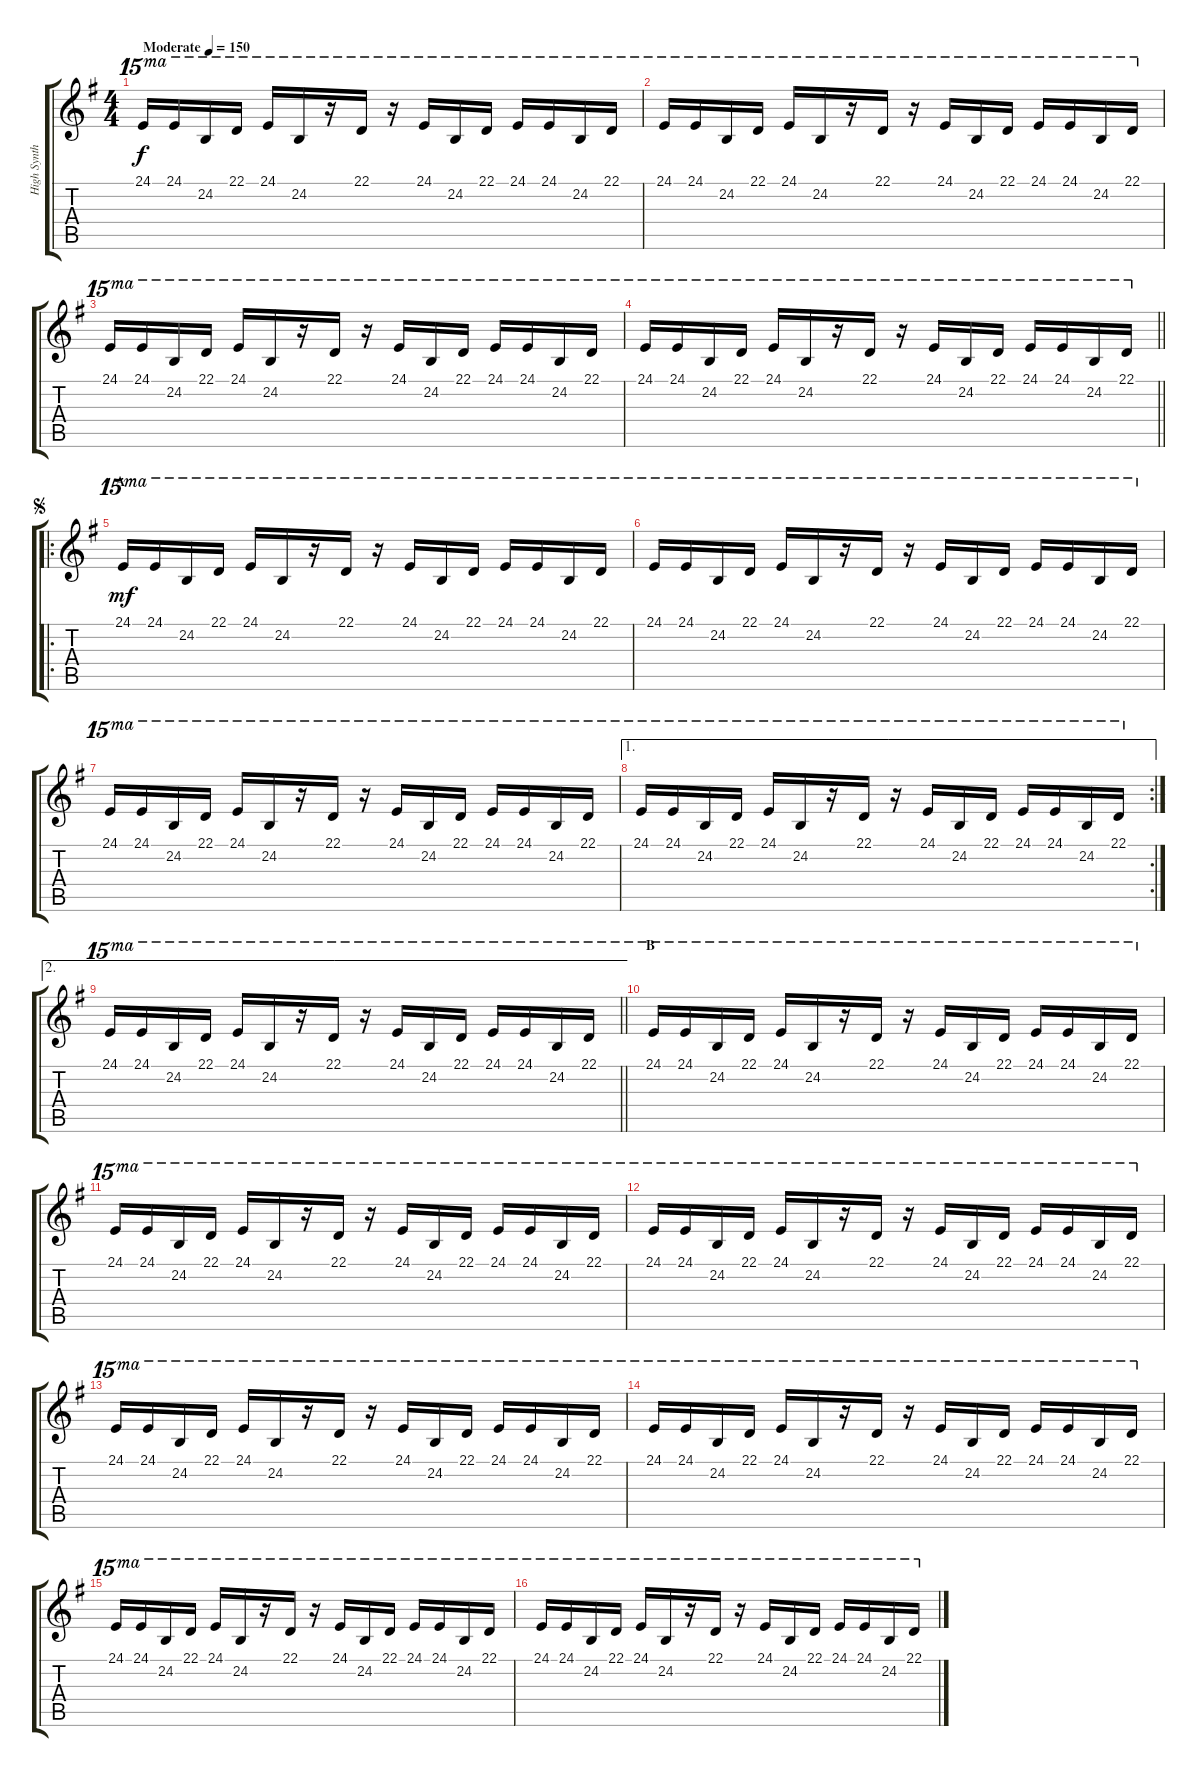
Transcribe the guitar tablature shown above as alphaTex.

\track ("High Synth" "High Synth") {instrument lead5charang}
\staff {score tabs}
\tuning (E4 B3 G3 D3 A2 E2) {hide}
\ts (4 4)
\tempo (150 "Moderate")
\clef g2
\ks eminor
24.1.16{ot 15ma dy f instrument lead5charang} 24.1.16{ot 15ma} 24.2.16{ot 15ma} 22.1.16{ot 15ma} 24.1.16{ot 15ma} 24.2.16{ot 15ma} r.16{ot 15ma} 22.1.16{ot 15ma} r.16{ot 15ma} 24.1.16{ot 15ma} 24.2.16{ot 15ma} 22.1.16{ot 15ma} 24.1.16{ot 15ma} 24.1.16{ot 15ma} 24.2.16{ot 15ma} 22.1.16{ot 15ma} |
24.1.16{ot 15ma} 24.1.16{ot 15ma} 24.2.16{ot 15ma} 22.1.16{ot 15ma} 24.1.16{ot 15ma} 24.2.16{ot 15ma} r.16{ot 15ma} 22.1.16{ot 15ma} r.16{ot 15ma} 24.1.16{ot 15ma} 24.2.16{ot 15ma} 22.1.16{ot 15ma} 24.1.16{ot 15ma} 24.1.16{ot 15ma} 24.2.16{ot 15ma} 22.1.16{ot 15ma} |
24.1.16{ot 15ma} 24.1.16{ot 15ma} 24.2.16{ot 15ma} 22.1.16{ot 15ma} 24.1.16{ot 15ma} 24.2.16{ot 15ma} r.16{ot 15ma} 22.1.16{ot 15ma} r.16{ot 15ma} 24.1.16{ot 15ma} 24.2.16{ot 15ma} 22.1.16{ot 15ma} 24.1.16{ot 15ma} 24.1.16{ot 15ma} 24.2.16{ot 15ma} 22.1.16{ot 15ma} |
\barLineRight lightlight
24.1.16{ot 15ma} 24.1.16{ot 15ma} 24.2.16{ot 15ma} 22.1.16{ot 15ma} 24.1.16{ot 15ma} 24.2.16{ot 15ma} r.16{ot 15ma} 22.1.16{ot 15ma} r.16{ot 15ma} 24.1.16{ot 15ma} 24.2.16{ot 15ma} 22.1.16{ot 15ma} 24.1.16{ot 15ma} 24.1.16{ot 15ma} 24.2.16{ot 15ma} 22.1.16{ot 15ma} |
\ro
\section ("" "A")
\jump segno
24.1.16{ot 15ma dy mf} 24.1.16{ot 15ma} 24.2.16{ot 15ma} 22.1.16{ot 15ma} 24.1.16{ot 15ma} 24.2.16{ot 15ma} r.16{ot 15ma} 22.1.16{ot 15ma} r.16{ot 15ma} 24.1.16{ot 15ma} 24.2.16{ot 15ma} 22.1.16{ot 15ma} 24.1.16{ot 15ma} 24.1.16{ot 15ma} 24.2.16{ot 15ma} 22.1.16{ot 15ma} |
24.1.16{ot 15ma} 24.1.16{ot 15ma} 24.2.16{ot 15ma} 22.1.16{ot 15ma} 24.1.16{ot 15ma} 24.2.16{ot 15ma} r.16{ot 15ma} 22.1.16{ot 15ma} r.16{ot 15ma} 24.1.16{ot 15ma} 24.2.16{ot 15ma} 22.1.16{ot 15ma} 24.1.16{ot 15ma} 24.1.16{ot 15ma} 24.2.16{ot 15ma} 22.1.16{ot 15ma} |
24.1.16{ot 15ma} 24.1.16{ot 15ma} 24.2.16{ot 15ma} 22.1.16{ot 15ma} 24.1.16{ot 15ma} 24.2.16{ot 15ma} r.16{ot 15ma} 22.1.16{ot 15ma} r.16{ot 15ma} 24.1.16{ot 15ma} 24.2.16{ot 15ma} 22.1.16{ot 15ma} 24.1.16{ot 15ma} 24.1.16{ot 15ma} 24.2.16{ot 15ma} 22.1.16{ot 15ma} |
\ae 1
\rc 2
24.1.16{ot 15ma} 24.1.16{ot 15ma} 24.2.16{ot 15ma} 22.1.16{ot 15ma} 24.1.16{ot 15ma} 24.2.16{ot 15ma} r.16{ot 15ma} 22.1.16{ot 15ma} r.16{ot 15ma} 24.1.16{ot 15ma} 24.2.16{ot 15ma} 22.1.16{ot 15ma} 24.1.16{ot 15ma} 24.1.16{ot 15ma} 24.2.16{ot 15ma} 22.1.16{ot 15ma} |
\ae 2
\barLineRight lightlight
24.1.16{ot 15ma} 24.1.16{ot 15ma} 24.2.16{ot 15ma} 22.1.16{ot 15ma} 24.1.16{ot 15ma} 24.2.16{ot 15ma} r.16{ot 15ma} 22.1.16{ot 15ma} r.16{ot 15ma} 24.1.16{ot 15ma} 24.2.16{ot 15ma} 22.1.16{ot 15ma} 24.1.16{ot 15ma} 24.1.16{ot 15ma} 24.2.16{ot 15ma} 22.1.16{ot 15ma} |
\section ("" "B")
24.1.16{ot 15ma} 24.1.16{ot 15ma} 24.2.16{ot 15ma} 22.1.16{ot 15ma} 24.1.16{ot 15ma} 24.2.16{ot 15ma} r.16{ot 15ma} 22.1.16{ot 15ma} r.16{ot 15ma} 24.1.16{ot 15ma} 24.2.16{ot 15ma} 22.1.16{ot 15ma} 24.1.16{ot 15ma} 24.1.16{ot 15ma} 24.2.16{ot 15ma} 22.1.16{ot 15ma} |
24.1.16{ot 15ma} 24.1.16{ot 15ma} 24.2.16{ot 15ma} 22.1.16{ot 15ma} 24.1.16{ot 15ma} 24.2.16{ot 15ma} r.16{ot 15ma} 22.1.16{ot 15ma} r.16{ot 15ma} 24.1.16{ot 15ma} 24.2.16{ot 15ma} 22.1.16{ot 15ma} 24.1.16{ot 15ma} 24.1.16{ot 15ma} 24.2.16{ot 15ma} 22.1.16{ot 15ma} |
24.1.16{ot 15ma} 24.1.16{ot 15ma} 24.2.16{ot 15ma} 22.1.16{ot 15ma} 24.1.16{ot 15ma} 24.2.16{ot 15ma} r.16{ot 15ma} 22.1.16{ot 15ma} r.16{ot 15ma} 24.1.16{ot 15ma} 24.2.16{ot 15ma} 22.1.16{ot 15ma} 24.1.16{ot 15ma} 24.1.16{ot 15ma} 24.2.16{ot 15ma} 22.1.16{ot 15ma} |
24.1.16{ot 15ma} 24.1.16{ot 15ma} 24.2.16{ot 15ma} 22.1.16{ot 15ma} 24.1.16{ot 15ma} 24.2.16{ot 15ma} r.16{ot 15ma} 22.1.16{ot 15ma} r.16{ot 15ma} 24.1.16{ot 15ma} 24.2.16{ot 15ma} 22.1.16{ot 15ma} 24.1.16{ot 15ma} 24.1.16{ot 15ma} 24.2.16{ot 15ma} 22.1.16{ot 15ma} |
24.1.16{ot 15ma} 24.1.16{ot 15ma} 24.2.16{ot 15ma} 22.1.16{ot 15ma} 24.1.16{ot 15ma} 24.2.16{ot 15ma} r.16{ot 15ma} 22.1.16{ot 15ma} r.16{ot 15ma} 24.1.16{ot 15ma} 24.2.16{ot 15ma} 22.1.16{ot 15ma} 24.1.16{ot 15ma} 24.1.16{ot 15ma} 24.2.16{ot 15ma} 22.1.16{ot 15ma} |
24.1.16{ot 15ma} 24.1.16{ot 15ma} 24.2.16{ot 15ma} 22.1.16{ot 15ma} 24.1.16{ot 15ma} 24.2.16{ot 15ma} r.16{ot 15ma} 22.1.16{ot 15ma} r.16{ot 15ma} 24.1.16{ot 15ma} 24.2.16{ot 15ma} 22.1.16{ot 15ma} 24.1.16{ot 15ma} 24.1.16{ot 15ma} 24.2.16{ot 15ma} 22.1.16{ot 15ma} |
24.1.16{ot 15ma} 24.1.16{ot 15ma} 24.2.16{ot 15ma} 22.1.16{ot 15ma} 24.1.16{ot 15ma} 24.2.16{ot 15ma} r.16{ot 15ma} 22.1.16{ot 15ma} r.16{ot 15ma} 24.1.16{ot 15ma} 24.2.16{ot 15ma} 22.1.16{ot 15ma} 24.1.16{ot 15ma} 24.1.16{ot 15ma} 24.2.16{ot 15ma} 22.1.16{ot 15ma}
